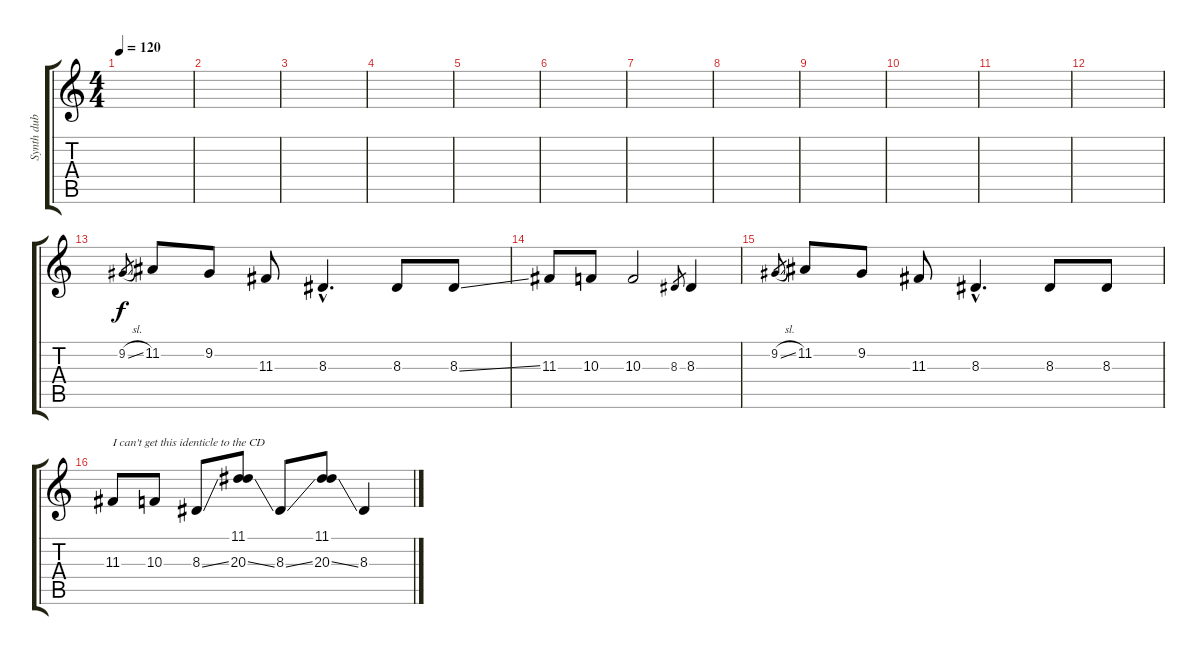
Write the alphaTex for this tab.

\track ("Synth dub" "Synth dub") {instrument lead1square}
\staff {score tabs}
\tuning (E4 B3 G3 D3 A2 E2) {hide}
\ts (4 4)
\tempo 120
\clef g2
\ks c
|
|
|
|
|
|
|
|
|
|
|
|
9.2{sl}.8{gr} 11.2.8 9.2.8 11.3.8 8.3{hac}.4{d} 8.3.8 8.3{ss}.8 |
11.3.8 10.3.8 10.3.2 8.3.8{gr} 8.3.4 |
9.2{sl}.8{gr} 11.2.8 9.2.8 11.3.8 8.3{hac}.4{d} 8.3.8 8.3.8 |
11.3.8{txt "I can't get this identicle to the CD"} 10.3.8 8.3{ss}.8 (11.1 20.3{ss}).8 8.3{ss}.8 (11.1 20.3{ss}).8 8.3.4
